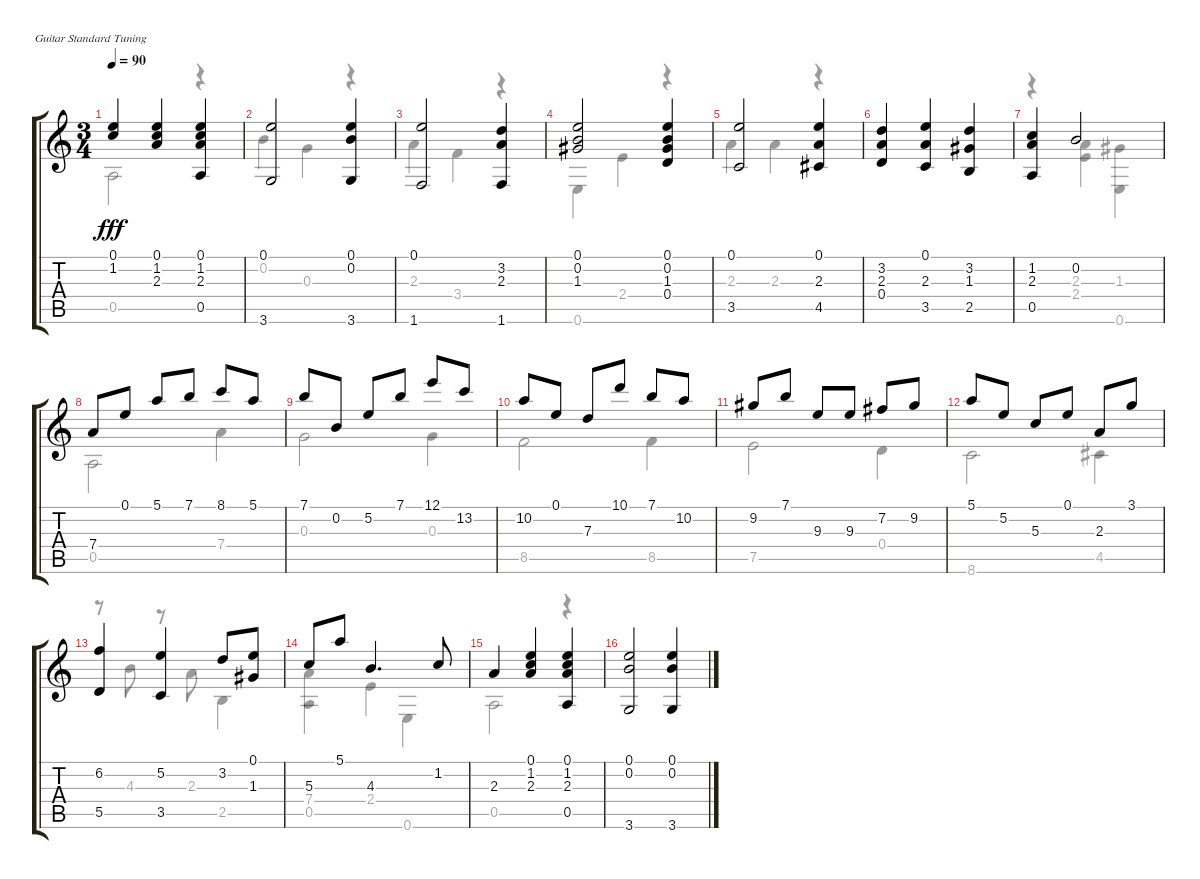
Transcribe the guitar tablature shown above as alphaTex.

\bracketExtendMode groupsimilarinstruments
\firstSystemTrackNameOrientation horizontal
\otherSystemsTrackNameOrientation horizontal
\track "" {instrument acousticguitarnylon}
\staff {score tabs}
\tuning (E4 B3 G3 D3 A2 E2)
\voice
\ts (3 4)
\tempo 90
\clef g2
\ks c
(0.1 1.2).4{dy fff instrument acousticguitarnylon} (0.1 1.2 2.3).4 (0.1 1.2 2.3 0.5).4 |
(0.1 3.6).2 (0.1 0.2 3.6).4 |
(0.1 1.6).2 (3.2 2.3 1.6).4 |
(0.1 0.2 1.3).2 (0.1 0.2 1.3 0.4).4 |
(0.1 3.5).2 (0.1 2.3 4.5).4 |
(3.2 2.3 0.4).4 (0.1 2.3 3.5).4 (3.2 1.3 2.5).4 |
(1.2 2.3 0.5).4 0.2.2 |
7.4.8 0.1.8 5.1.8 7.1.8 8.1.8 5.1.8 |
7.1.8 0.2.8 5.2.8 7.1.8 12.1.8 13.2.8 |
10.2.8 0.1.8 7.3.8 10.1.8 7.1.8 10.2.8 |
9.2.8 7.1.8 9.3.8 9.3.8 7.2.8 9.2.8 |
5.1.8 5.2.8 5.3.8 0.1.8 2.3.8 3.1.8 |
(6.2 5.5).4 (5.2 3.5).4 3.2.8 (0.1 1.3).8 |
5.3.8 5.1.8 4.3.4{d} 1.2.8 |
2.3.4 (0.1 1.2 2.3).4 (0.1 1.2 2.3 0.5).4 |
(0.1 0.2 3.6).2 (0.1 0.2 3.6).4
\voice
\clef g2
\ottava regular
\simile none
\ks c
0.5.2{dy fff} r.4 |
0.2.4 0.3.4 r.4 |
2.3.4 3.4.4 r.4 |
0.6.4 2.4.4 r.4 |
2.3.4 2.3.4 r.4 |
|
r.4 (2.3 2.4).4 (1.3 0.6).4 |
0.5.2 7.4.4 |
0.3.2 0.3.4 |
8.5.2 8.5.4 |
7.5.2 0.4.4 |
8.6.2 4.5.4 |
r.8 4.3.8 r.8 2.3.8 2.5.4 |
(7.4 0.5).4 2.4.4 0.6.4 |
0.5.2 r.4 |
